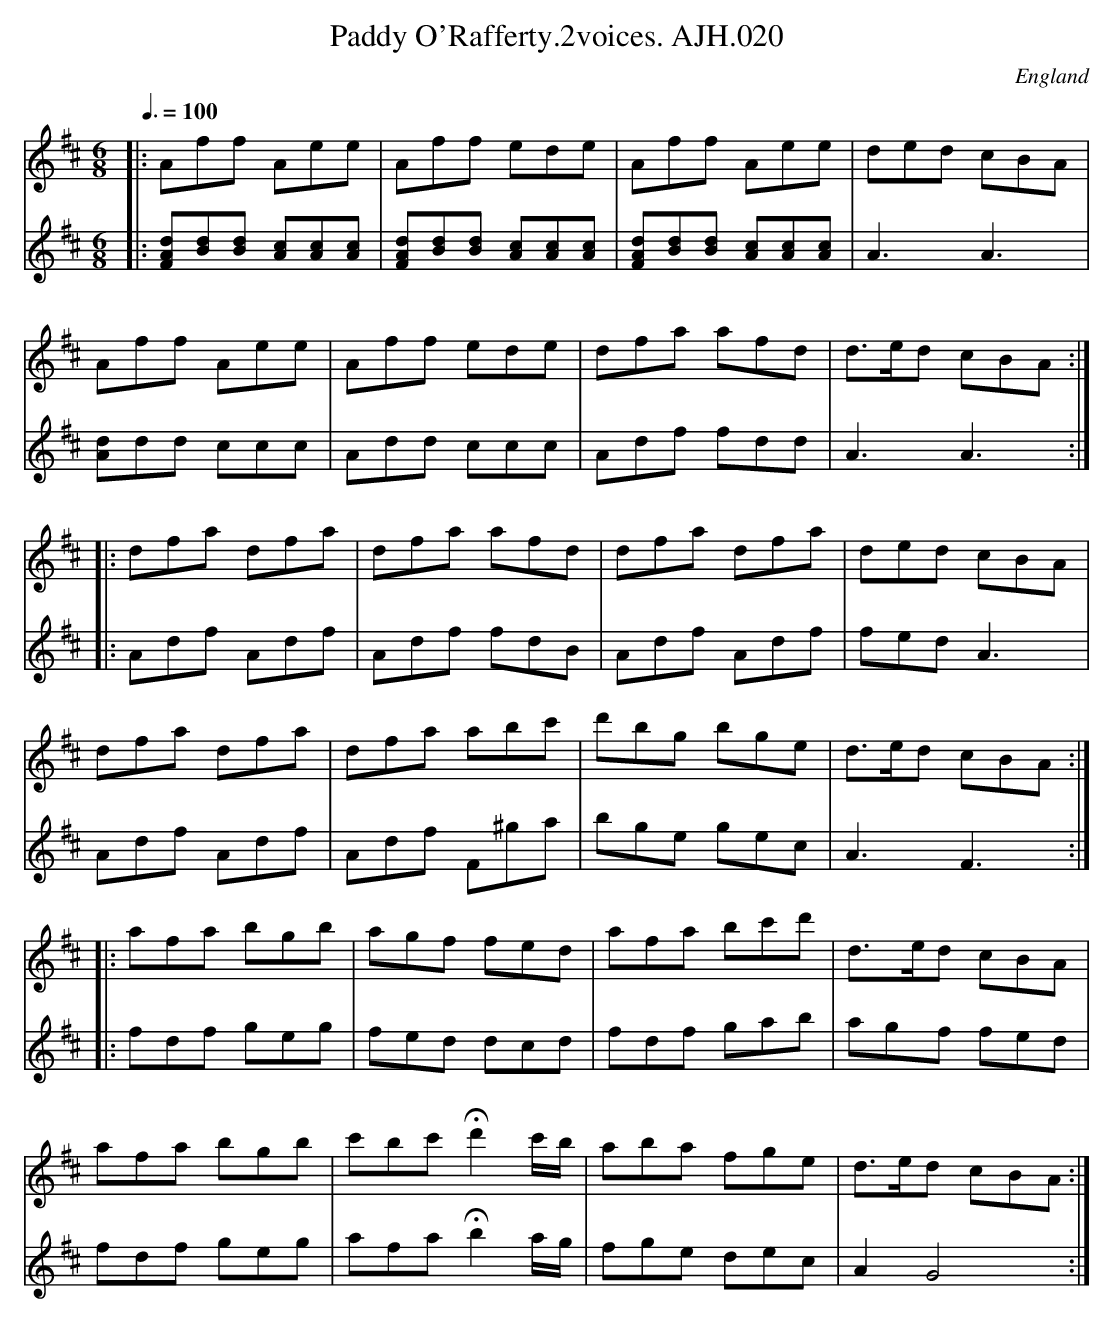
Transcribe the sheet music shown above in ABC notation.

X:1
T:Paddy O'Rafferty.2voices. AJH.020
M:6/8
L:1/8
Q:3/8=100
O:England
K:D major
[V:1] |: Aff Aee | Aff ede | Aff Aee | ded cBA |
[V:2] |: [dAF][dB][dB] [cA][cA][cA] | [dAF][dB][dB] [cA][cA][cA] | [dAF][dB][dB] [cA][cA][cA] | A3A3 |
[V:1] Aff Aee | Aff ede | dfa afd | d>ed cBA :|
[V:2] [dA]dd ccc | Add ccc | Adf fdd | A3A3 :|
[V:1] |: dfa dfa |dfa afd | dfa dfa | ded cBA |
[V:2] |: Adf Adf |Adf fdB | Adf Adf | fedA3 |
[V:1] dfa dfa | dfa abc' |d'bg bge | d>ed cBA :|
[V:2] Adf Adf | Adf F^ga |bge gec | A3F3 :|
[V:1] |: afa bgb | agf fed | afa bc'd' |d>ed cBA |
[V:2] |: fdf geg | fed dcd | fdf gab |agf fed |
[V:1] afa bgb | c'bc' Hd'2c'/b/ | aba fge | d>ed cBA :|
[V:2] fdf geg | afa Hb2 a/g/ | fge dec | A2G4 :|
